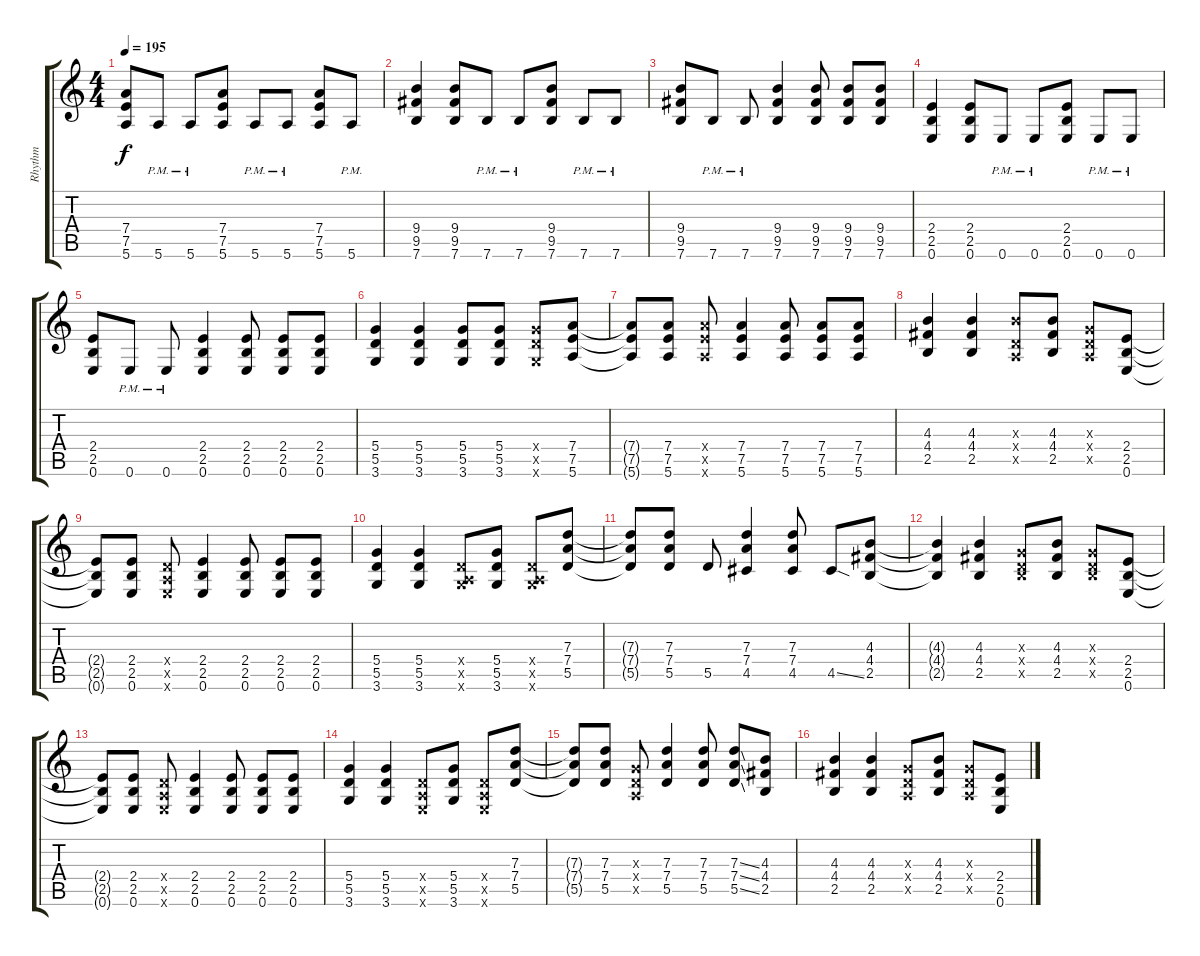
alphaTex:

\track ("Rhythm" "Rhythm") {instrument overdrivenguitar}
\staff {score tabs}
\tuning (E4 B3 G3 D3 A2 E2) {hide}
\ts (4 4)
\tempo 195
\clef g2
\ks c
(7.4 7.5 5.6).8{dy f} 5.6{pm}.8 5.6{pm}.8 (7.4 7.5 5.6).8 5.6{pm}.8 5.6{pm}.8 (7.4 7.5 5.6).8 5.6{pm}.8 |
(9.4 9.5 7.6).4 (9.4 9.5 7.6).8 7.6{pm}.8 7.6{pm}.8 (9.4 9.5 7.6).8 7.6{pm}.8 7.6{pm}.8 |
(9.4 9.5 7.6).8 7.6{pm}.8 7.6{pm}.8 (9.4 9.5 7.6).4 (9.4 9.5 7.6).8 (9.4 9.5 7.6).8 (9.4 9.5 7.6).8 |
(2.4 2.5 0.6).4 (2.4 2.5 0.6).8 0.6{pm}.8 0.6{pm}.8 (2.4 2.5 0.6).8 0.6{pm}.8 0.6{pm}.8 |
(2.4 2.5 0.6).8 0.6{pm}.8 0.6{pm}.8 (2.4 2.5 0.6).4 (2.4 2.5 0.6).8 (2.4 2.5 0.6).8 (2.4 2.5 0.6).8 |
(5.4 5.5 3.6).4 (5.4 5.5 3.6).4 (5.4 5.5 3.6).8 (5.4 5.5 3.6).8 (5.4{x} 5.5{x} 3.6{x}).8 (7.4 7.5 5.6).8 |
(7.4{t} 7.5{t} 5.6{t}).8 (7.4 7.5 5.6).8 (7.4{x} 7.5{x} 5.6{x}).8 (7.4 7.5 5.6).4 (7.4 7.5 5.6).8 (7.4 7.5 5.6).8 (7.4 7.5 5.6).8 |
\section ("" "")
(4.3 4.4 2.5).4 (4.3 4.4 2.5).4 (4.3{x} 0.4{x} 0.5{x}).8 (4.3 4.4 2.5).8 (0.3{x} 0.4{x} 0.5{x}).8 (2.4 2.5 0.6).8 |
(2.4{t} 2.5{t} 0.6{t}).8 (2.4 2.5 0.6).8 (0.4{x} 0.5{x} 0.6{x}).8 (2.4 2.5 0.6).4 (2.4 2.5 0.6).8 (2.4 2.5 0.6).8 (2.4 2.5 0.6).8 |
(5.4 5.5 3.6).4 (5.4 5.5 3.6).4 (0.4{x} 0.5{x} 3.6{x}).8 (5.4 5.5 3.6).8 (0.4{x} 0.5{x} 3.6{x}).8 (7.3 7.4 5.5).8 |
(7.3{t} 7.4{t} 5.5{t}).8 (7.3 7.4 5.5).8 5.5.8 (7.3 7.4 4.5).4 (7.3 7.4 4.5).8 4.5{ss}.8 (4.3 4.4 2.5).8 |
(4.3{t} 4.4{t} 2.5{t}).4 (4.3 4.4 2.5).4 (0.3{x} 0.4{x} 2.5{x}).8 (4.3 4.4 2.5).8 (0.3{x} 0.4{x} 2.5{x}).8 (2.4 2.5 0.6).8 |
(2.4{t} 2.5{t} 0.6{t}).8 (2.4 2.5 0.6).8 (0.4{x} 0.5{x} 0.6{x}).8 (2.4 2.5 0.6).4 (2.4 2.5 0.6).8 (2.4 2.5 0.6).8 (2.4 2.5 0.6).8 |
(5.4 5.5 3.6).4 (5.4 5.5 3.6).4 (0.4{x} 0.5{x} 0.6{x}).8 (5.4 5.5 3.6).8 (0.4{x} 0.5{x} 0.6{x}).8 (7.3 7.4 5.5).8 |
(7.3{t} 7.4{t} 5.5{t}).8 (7.3 7.4 5.5).8 (0.3{x} 0.4{x} 0.5{x}).8 (7.3 7.4 5.5).4 (7.3 7.4 5.5).8 (7.3{ss} 7.4{ss} 5.5{ss}).8 (4.3 4.4 2.5).8 |
\section ("" "")
(4.3 4.4 2.5).4 (4.3 4.4 2.5).4 (0.3{x} 0.4{x} 0.5{x}).8 (4.3 4.4 2.5).8 (0.3{x} 0.4{x} 0.5{x}).8 (2.4 2.5 0.6).8
